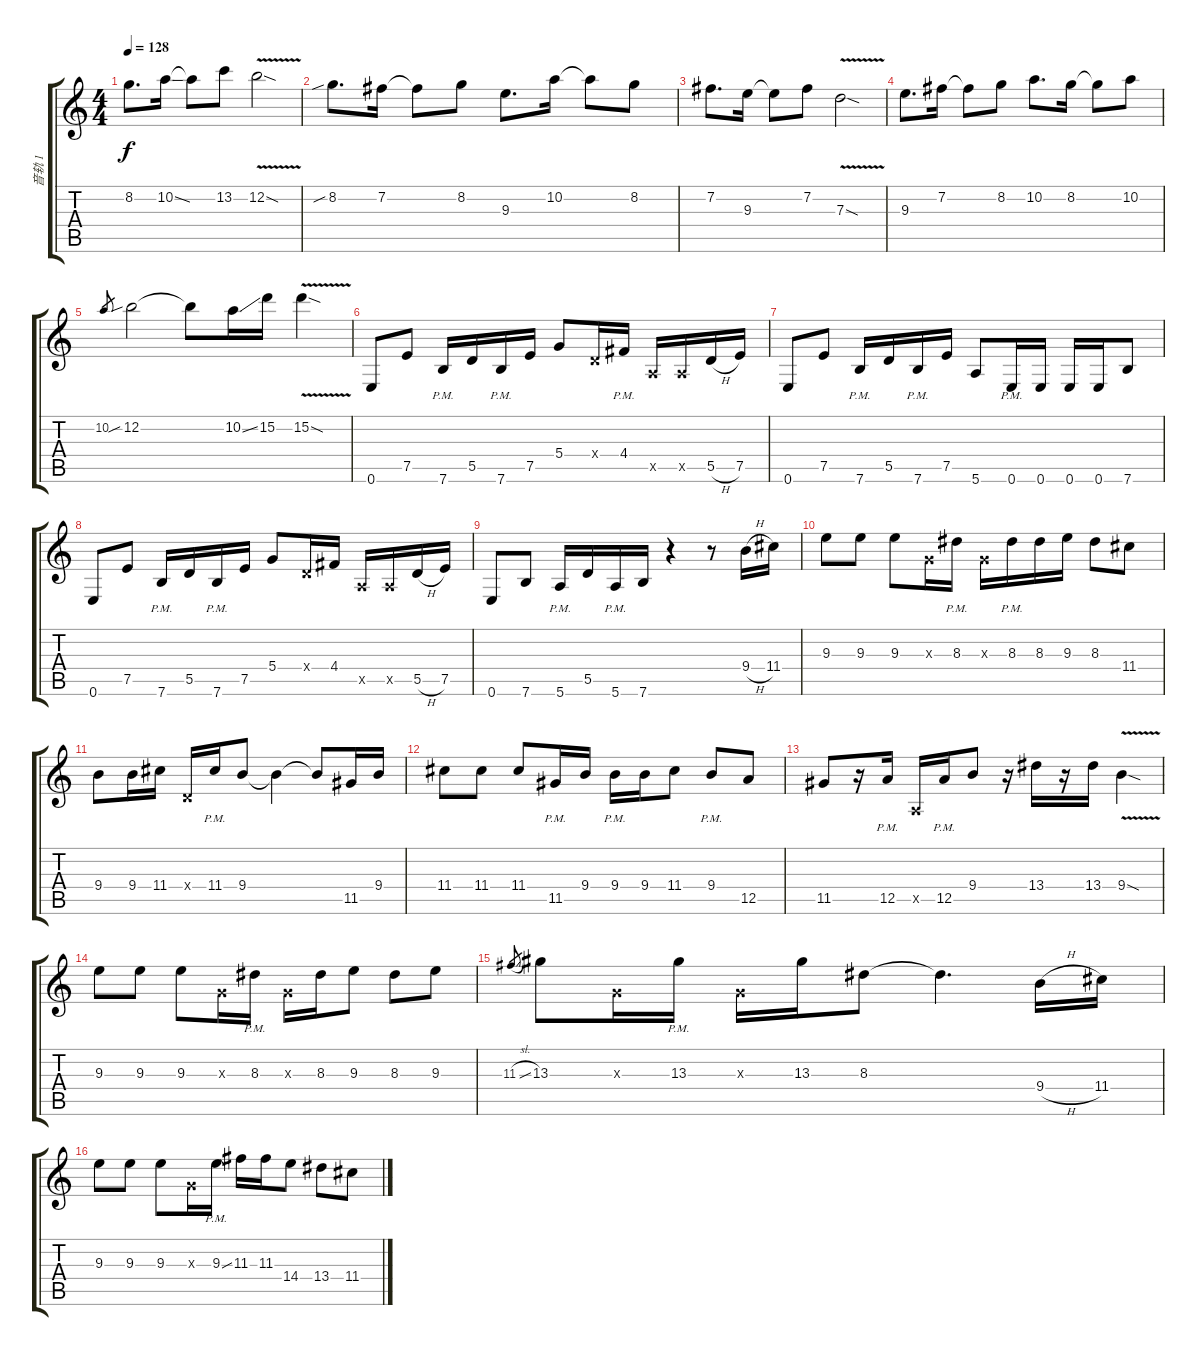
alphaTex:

\track ("音轨 1" "音轨 1") {instrument distortionguitar}
\staff {score tabs}
\tuning (E4 B3 G3 D3 A2 E2) {hide}
\ts (4 4)
\tempo 128
\clef g2
\ks c
8.2.8{d dy f} 10.2{ss}.16 10.2{t}.8 13.2.8 12.2{v sod}.2 |
8.2{sib}.8{d} 7.2.16 7.2{t}.8 8.2.8 9.3.8{d} 10.2.16 10.2{t}.8 8.2.8 |
7.2.8{d} 9.3.16 9.3{t}.8 7.2.8 7.3{v sod}.2 |
9.3.8{d} 7.2.16 7.2{t}.8 8.2.8 10.2.8{d} 8.2.16 8.2{t}.8 10.2.8 |
10.2.8{gr} 12.2{sib}.2 12.2{t}.8 10.2{ss}.16 15.2.16 15.2{v sod}.4 |
0.6.8 7.5.8 7.6{pm}.16 5.5.16 7.6{pm}.16 7.5.16 5.4.8 0.4{x}.16 4.4{pm}.16 0.5{x}.16 0.5{x}.16 5.5{h}.16 7.5.16 |
0.6.8 7.5.8 7.6{pm}.16 5.5.16 7.6{pm}.16 7.5.16 5.6.8 0.6{pm}.16 0.6.16 0.6.16 0.6.16 7.6.8 |
0.6.8 7.5.8 7.6{pm}.16 5.5.16 7.6{pm}.16 7.5.16 5.4.8 0.4{x}.16 4.4.16 0.5{x}.16 0.5{x}.16 5.5{h}.16 7.5.16 |
0.6.8 7.6.8 5.6{pm}.16 5.5.16 5.6{pm}.16 7.6.16 r.4 r.8 9.4{h}.16 11.4.16 |
9.3.8 9.3.8 9.3.8 0.3{x}.16 8.3{pm}.16 0.3{x}.16 8.3{pm}.16 8.3.16 9.3.16 8.3.8 11.4.8 |
9.4.8 9.4.16 11.4.16 0.4{x}.16 11.4{pm}.16 9.4.8 9.4{t}.4 9.4{t}.8 11.5.16 9.4.16 |
11.4.8 11.4.8 11.4.8 11.5{pm}.16 9.4.16 9.4{pm}.16 9.4.16 11.4.8 9.4{pm}.8 12.5.8 |
11.5.8 r.16 12.5{pm}.16 0.5{x}.16 12.5{pm}.16 9.4.8 r.16 13.4.16 r.16 13.4.16 9.4{v sod}.4 |
9.3.8 9.3.8 9.3.8 0.3{x}.16 8.3{pm}.16 0.3{x}.16 8.3.16 9.3.8 8.3.8 9.3.8 |
11.3{sl}.8{gr} 13.3.8 0.3{x}.16 13.3{pm}.16 0.3{x}.16 13.3.16 8.3.8 8.3{t}.4{d} 9.4{h}.16 11.4.16 |
9.3.8 9.3.8 9.3.8 0.3{x}.16 9.3{ss pm}.16 11.3.16 11.3.16 14.4.8 13.4.8 11.4.8
